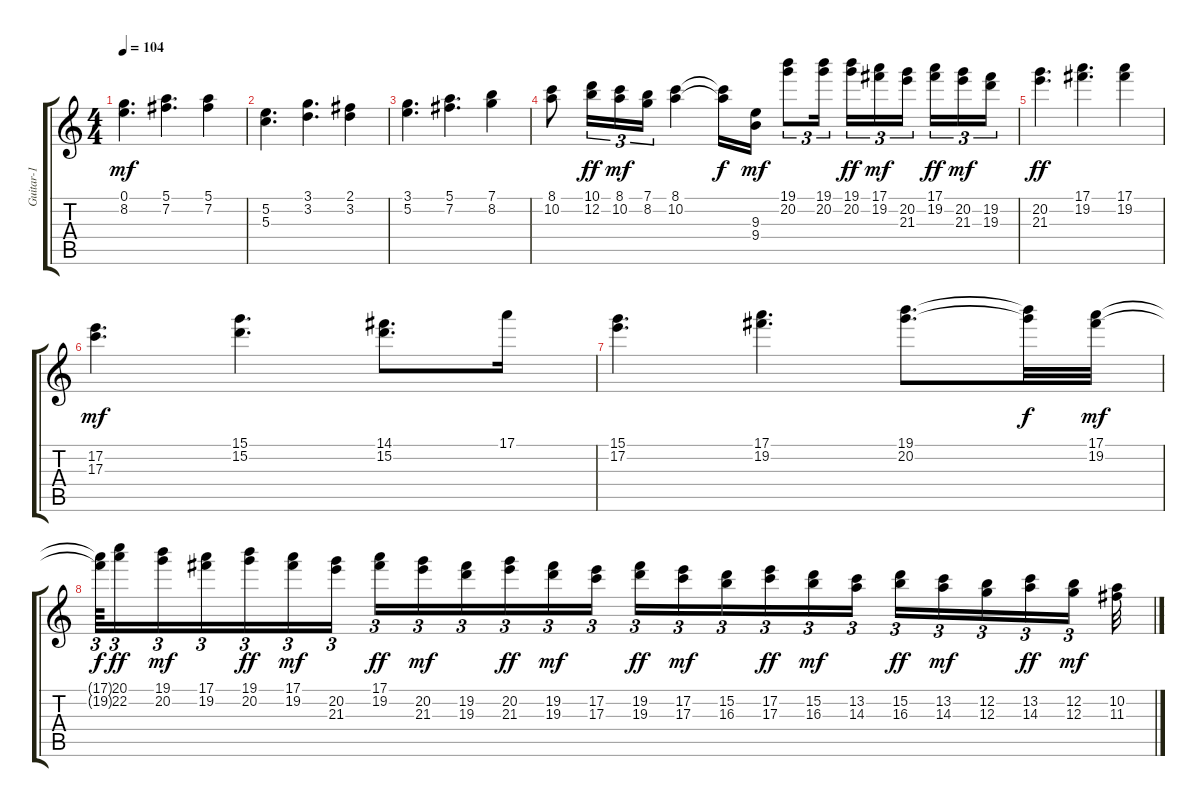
\track ("Guitar-1" "Guitar-1") {instrument acousticguitarsteel}
\staff {score tabs}
\tuning (E4 B3 G3 D3 A2 E2) {hide}
\ts (4 4)
\tempo 104
\clef g2
\ks c
(0.1 8.2).4{d dy mf} (5.1 7.2).4{d} (5.1 7.2).4 |
(5.2 5.3).4{d} (3.1 3.2).4{d} (2.1 3.2).4 |
(3.1 5.2).4{d} (5.1 7.2).4{d} (7.1 8.2).4 |
(8.1 10.2).8 (10.1 12.2).16{tu (3 2) dy ff} (8.1 10.2).16{tu (3 2) dy mf} (7.1 8.2).16{tu (3 2)} (8.1 10.2).4 (8.1{t} 10.2{t}).16{dy f} (9.3 9.4).16{dy mf} (19.1 20.2).8{tu (3 2)} (19.1 20.2).16{tu (3 2)} (19.1 20.2).16{tu (3 2) dy ff} (17.1 19.2).16{tu (3 2) dy mf} (20.2 21.3).16{tu (3 2) beam splitsecondary} (17.1 19.2).16{tu (3 2) dy ff} (20.2 21.3).16{tu (3 2) dy mf} (19.2 19.3).16{tu (3 2)} |
(20.2 21.3).4{d dy ff} (17.1 19.2).4{d} (17.1 19.2).4 |
(17.2 17.3).4{d dy mf} (15.1 15.2).4{d} (14.1 15.2).8{d} 17.1.16 |
(15.1 17.2).4{d} (17.1 19.2).4{d} (19.1 20.2).8{d} (19.1{t} 20.2{t}).32{dy f} (17.1 19.2).32{dy mf} |
(17.1{t} 19.2{t}).64{tu (3 2) dy f} (20.1 22.2).16{tu (3 2) dy ff} (19.1 20.2).16{tu (3 2) dy mf} (17.1 19.2).16{tu (3 2)} (19.1 20.2).16{tu (3 2) dy ff} (17.1 19.2).16{tu (3 2) dy mf} (20.2 21.3).16{tu (3 2)} (17.1 19.2).16{tu (3 2) dy ff} (20.2 21.3).16{tu (3 2) dy mf} (19.2 19.3).16{tu (3 2)} (20.2 21.3).16{tu (3 2) dy ff} (19.2 19.3).16{tu (3 2) dy mf} (17.2 17.3).16{tu (3 2)} (19.2 19.3).16{tu (3 2) dy ff} (17.2 17.3).16{tu (3 2) dy mf} (15.2 16.3).16{tu (3 2)} (17.2 17.3).16{tu (3 2) dy ff} (15.2 16.3).16{tu (3 2) dy mf} (13.2 14.3).16{tu (3 2)} (15.2 16.3).16{tu (3 2) dy ff} (13.2 14.3).16{tu (3 2) dy mf} (12.2 12.3).16{tu (3 2)} (13.2 14.3).16{tu (3 2) dy ff} (12.2 12.3).16{tu (3 2) dy mf beam splitsecondary} (10.2 11.3).32
